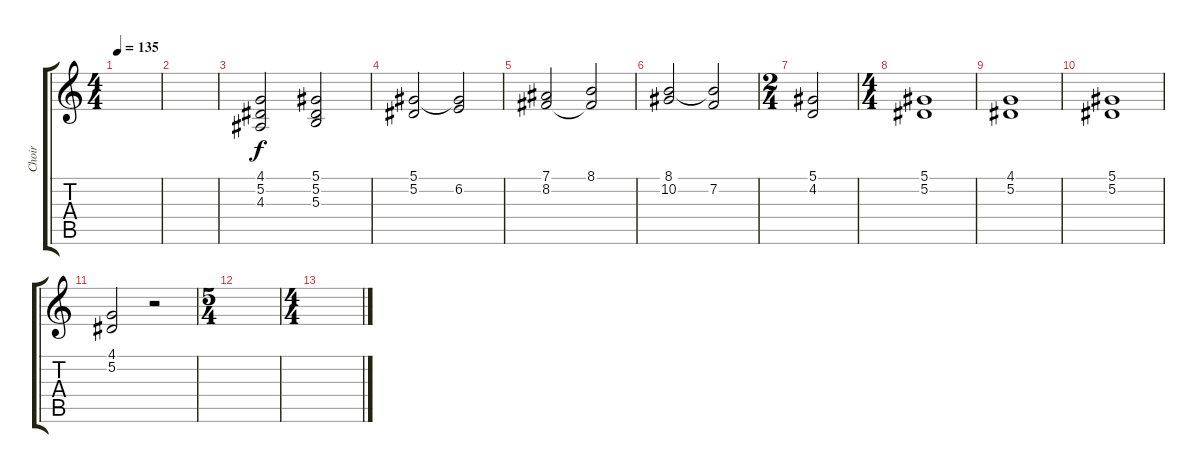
\track ("Choir" "Choir") {instrument pad4choir}
\staff {score tabs}
\tuning (Eb4 Bb3 Gb3 Db3 Ab2 Eb2) {hide}
\ts (4 4)
\tempo 135
\clef g2
\ks c
|
|
(4.1 5.2 4.3).2 (5.1 5.2 5.3).2 |
\section ("" "")
(5.1 5.2).2 (5.1{t} 6.2).2 |
(7.1 8.2).2 (8.1 8.2{t}).2 |
(8.1 10.2).2 (8.1{t} 7.2).2 |
\ts (2 4)
\section ("" "")
(5.1 4.2).2 |
\ts (4 4)
(5.1 5.2).1 |
(4.1 5.2).1 |
(5.1 5.2).1 |
(4.1 5.2).2 r.2 |
\ts (5 4)
|
\ts (4 4)
